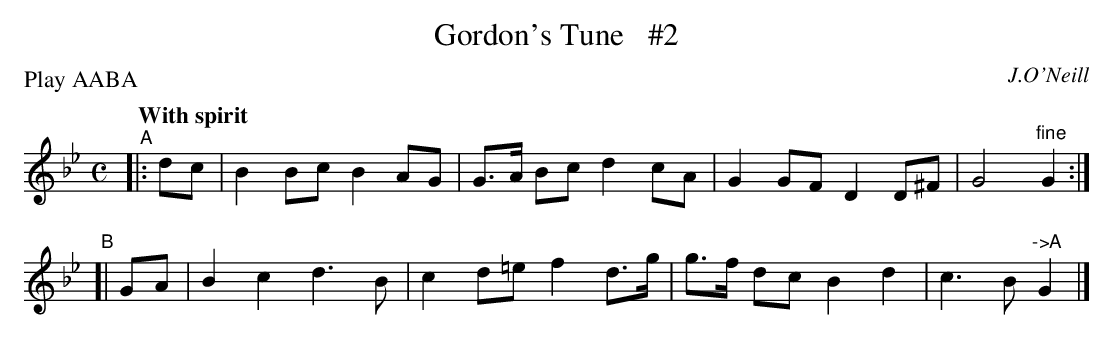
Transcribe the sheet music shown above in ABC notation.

X:1
T: Gordon's Tune   #2
Q: "With spirit"
O: J.O'Neill
P: Play AABA
M: C
L: 1/8
K: Gm
"^A"|: dc | B2 Bc B2 AG | G>A Bc d2 cA | G2 GF D2 D^F | G4 "^fine"G2 :|
"^B"[| GA | B2 c2 d3 B | c2 d=e f2 d>g | g>f dc B2 d2 | c3 B "->A"G2 |]
